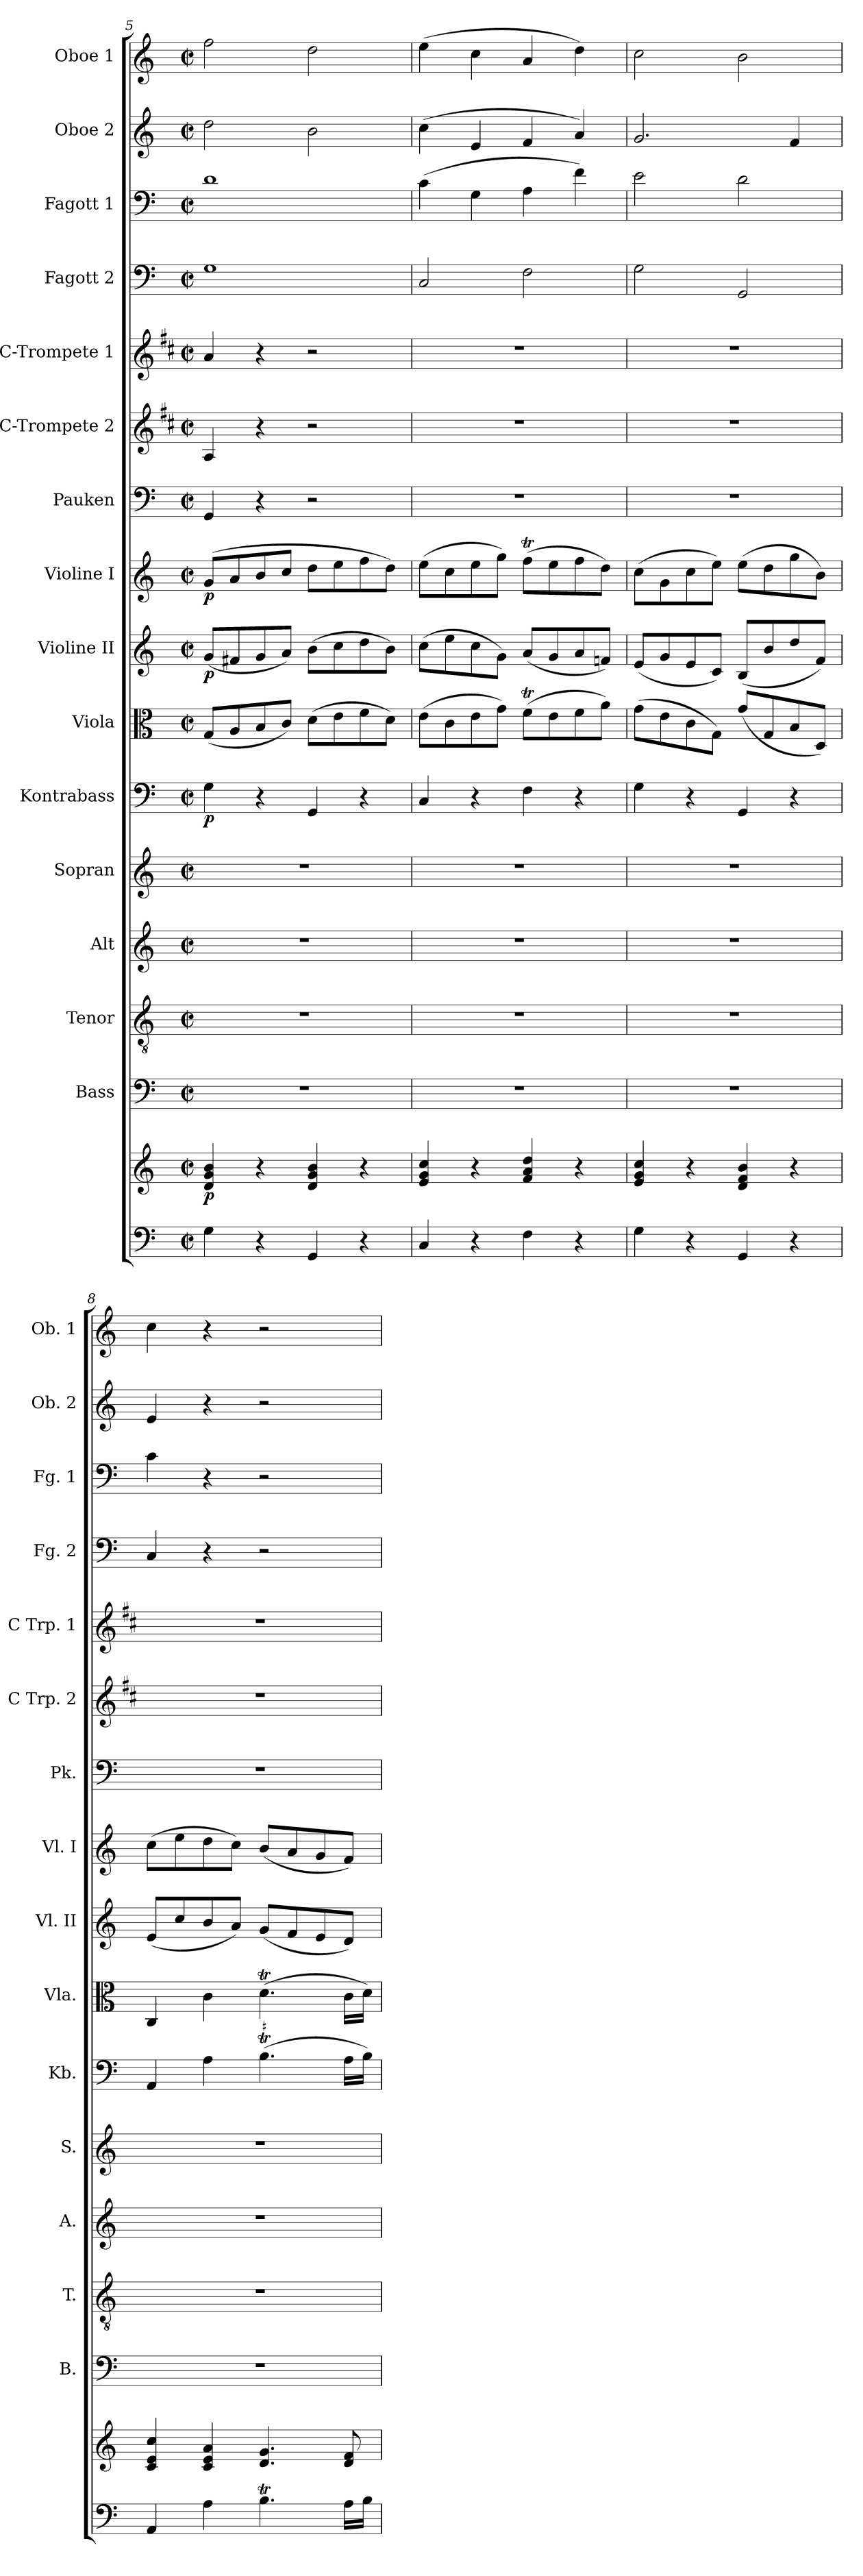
**kern	**kern	**dynam	**kern	**kern	**kern	**kern	**kern	**dynam	**kern	**kern	**dynam	**kern	**dynam	**kern	**kern	**kern	**kern	**kern	**kern	**kern
*part16	*part16	*part16	*part15	*part14	*part13	*part12	*part11	*part11	*part10	*part9	*part9	*part8	*part8	*part7	*part6	*part5	*part4	*part3	*part2	*part1
*staff17	*staff16	*staff16/17	*staff15	*staff14	*staff13	*staff12	*staff11	*staff11	*staff10	*staff9	*staff9	*staff8	*staff8	*staff7	*staff6	*staff5	*staff4	*staff3	*staff2	*staff1
*	*	*	*I"Bass	*I"Tenor	*I"Alt	*I"Sopran	*I"Kontrabass	*	*I"Viola	*I"Violine II	*	*I"Violine I	*	*I"Pauken	*I"C-Trompete 2	*I"C-Trompete 1	*I"Fagott 2	*I"Fagott 1	*I"Oboe 2	*I"Oboe 1
*	*	*	*I'B.	*I'T.	*I'A.	*I'S.	*I'Kb.	*	*I'Vla.	*I'Vl. II	*	*I'Vl. I	*	*I'Pk.	*I'C Trp. 2	*I'C Trp. 1	*I'Fg. 2	*I'Fg. 1	*I'Ob. 2	*I'Ob. 1
!!LO:PB:g=z
*clefF4	*clefG2	*	*clefF4	*clefGv2	*clefG2	*clefG2	*clefF4	*	*clefC3	*clefG2	*	*clefG2	*	*clefF4	*clefG2	*clefG2	*clefF4	*clefF4	*clefG2	*clefG2
*	*	*	*	*	*	*	*ITrd7c12	*	*	*	*	*	*	*	*ITrd1c2	*ITrd1c2	*	*	*	*
*k[]	*k[]	*	*k[]	*k[]	*k[]	*k[]	*k[]	*	*k[]	*k[]	*	*k[]	*	*k[]	*k[]	*k[]	*k[]	*k[]	*k[]	*k[]
*C:	*C:	*	*C:	*C:	*C:	*C:	*C:	*	*C:	*C:	*	*C:	*	*C:	*C:	*C:	*C:	*C:	*C:	*C:
*M2/2	*M2/2	*	*M2/2	*M2/2	*M2/2	*M2/2	*M2/2	*	*M2/2	*M2/2	*	*M2/2	*	*M2/2	*M2/2	*M2/2	*M2/2	*M2/2	*M2/2	*M2/2
*met(c|)	*met(c|)	*	*met(c|)	*met(c|)	*met(c|)	*met(c|)	*met(c|)	*	*met(c|)	*met(c|)	*	*met(c|)	*	*met(c|)	*met(c|)	*met(c|)	*met(c|)	*met(c|)	*met(c|)	*met(c|)
=5	=5	=5	=5	=5	=5	=5	=5	=5	=5	=5	=5	=5	=5	=5	=5	=5	=5	=5	=5	=5
!	!	!LO:DY:b	!	!	!	!	!	!LO:DY:b	!	!	!LO:DY:b	!	!LO:DY:b	!	!	!	!	!	!	!
4G\	4d/ 4g/ 4b/	p	1r	1r	1r	1r	4GG\	p	(<8G/L	(<8g/L	p	(>8g/L	p	4GG/	4G/	4g/	1G	1d	2dd\	2ff\
.	.	.	.	.	.	.	.	.	8A/	8f#X/	.	8a/	.	.	.	.	.	.	.	.
4r	4r	.	.	.	.	.	4r	.	8B/	8g/	.	8b/	.	4r	4r	4r	.	.	.	.
.	.	.	.	.	.	.	.	.	8c/J)	8a/J)	.	8cc/J	.	.	.	.	.	.	.	.
4GG/	4d/ 4g/ 4b/	.	.	.	.	.	4GGG/	.	(>8d\L	(>8b\L	.	8dd\L	.	2r	2r	2r	.	.	2b\	2dd\
.	.	.	.	.	.	.	.	.	8e\	8cc\	.	8ee\	.	.	.	.	.	.	.	.
4r	4r	.	.	.	.	.	4r	.	8f\	8dd\	.	8ff\	.	.	.	.	.	.	.	.
.	.	.	.	.	.	.	.	.	8d\J)	8b\J)	.	8dd\J)	.	.	.	.	.	.	.	.
=6	=6	=6	=6	=6	=6	=6	=6	=6	=6	=6	=6	=6	=6	=6	=6	=6	=6	=6	=6	=6
4C/	4e/ 4g/ 4cc/	.	1r	1r	1r	1r	4CC/	.	(>8e\L	(>8cc\L	.	(>8ee\L	.	1r	1r	1r	2C/	(>4c\	(>4cc\	(>4ee\
.	.	.	.	.	.	.	.	.	8c\	8ee\	.	8cc\	.	.	.	.	.	.	.	.
4r	4r	.	.	.	.	.	4r	.	8e\	8cc\	.	8ee\	.	.	.	.	.	4G\	4e/	4cc\
.	.	.	.	.	.	.	.	.	8g\J)	8g\J)	.	8gg\J)	.	.	.	.	.	.	.	.
4F\	4f/ 4a/ 4dd/	.	.	.	.	.	4FF\	.	(>8fT\L	(<8a/L	.	(>8ffT\L	.	.	.	.	2F\	4A\	4f/	4a/
.	.	.	.	.	.	.	.	.	8e\	8g/	.	8ee\	.	.	.	.	.	.	.	.
4r	4r	.	.	.	.	.	4r	.	8f\	8a/	.	8ff\	.	.	.	.	.	4f\)	4a/)	4dd\)
.	.	.	.	.	.	.	.	.	8a\J)	8fn/J)	.	8dd\J)	.	.	.	.	.	.	.	.
=7	=7	=7	=7	=7	=7	=7	=7	=7	=7	=7	=7	=7	=7	=7	=7	=7	=7	=7	=7	=7
4G\	4e/ 4g/ 4cc/	.	1r	1r	1r	1r	4GG\	.	(>8g\L	(<8e/L	.	(>8cc\L	.	1r	1r	1r	2G\	2e\	2.g/	2cc\
.	.	.	.	.	.	.	.	.	8e\	8g/	.	8g\	.	.	.	.	.	.	.	.
4r	4r	.	.	.	.	.	4r	.	8c\	8e/	.	8cc\	.	.	.	.	.	.	.	.
.	.	.	.	.	.	.	.	.	8G\J)	8c/J)	.	8ee\J)	.	.	.	.	.	.	.	.
4GG/	4d/ 4f/ 4b/	.	.	.	.	.	4GGG/	.	(<8g/L	(<8B/L	.	(>8ee\L	.	.	.	.	2GG/	2d\	.	2b\
.	.	.	.	.	.	.	.	.	8G/	8b/	.	8dd\	.	.	.	.	.	.	.	.
4r	4r	.	.	.	.	.	4r	.	8B/	8dd/	.	8gg\	.	.	.	.	.	.	4f/	.
.	.	.	.	.	.	.	.	.	8D/J)	8f/J)	.	8b\J)	.	.	.	.	.	.	.	.
=8	=8	=8	=8	=8	=8	=8	=8	=8	=8	=8	=8	=8	=8	=8	=8	=8	=8	=8	=8	=8
4AA/	4c/ 4e/ 4cc/	.	1r	1r	1r	1r	4AAA/	.	4C/	(<8e/L	.	(>8cc\L	.	1r	1r	1r	4C/	4c\	4e/	4cc\
.	.	.	.	.	.	.	.	.	.	8cc/	.	8ee\	.	.	.	.	.	.	.	.
4A\	4c/ 4e/ 4a/	.	.	.	.	.	4AA\	.	4c\	8b/	.	8dd\	.	.	.	.	4r	4r	4r	4r
.	.	.	.	.	.	.	.	.	.	8a/J)	.	8cc\J)	.	.	.	.	.	.	.	.
4.Bt\	4.d/ 4.g/	.	.	.	.	.	(>4.BBT\	.	(>4.dT\	(<8g/L	.	(<8b/L	.	.	.	.	2r	2r	2r	2r
.	.	.	.	.	.	.	.	.	.	8f/	.	8a/	.	.	.	.	.	.	.	.
.	.	.	.	.	.	.	.	.	.	8e/	.	8g/	.	.	.	.	.	.	.	.
16A\LL	8d/ 8f/	.	.	.	.	.	16AA\LL	.	16c\LL	8d/J)	.	8f/J)	.	.	.	.	.	.	.	.
16B\JJ	.	.	.	.	.	.	16BB\JJ)	.	16d\JJ)	.	.	.	.	.	.	.	.	.	.	.
=	=	=	=	=	=	=	=	=	=	=	=	=	=	=	=	=	=	=	=	=
*-	*-	*-	*-	*-	*-	*-	*-	*-	*-	*-	*-	*-	*-	*-	*-	*-	*-	*-	*-	*-
